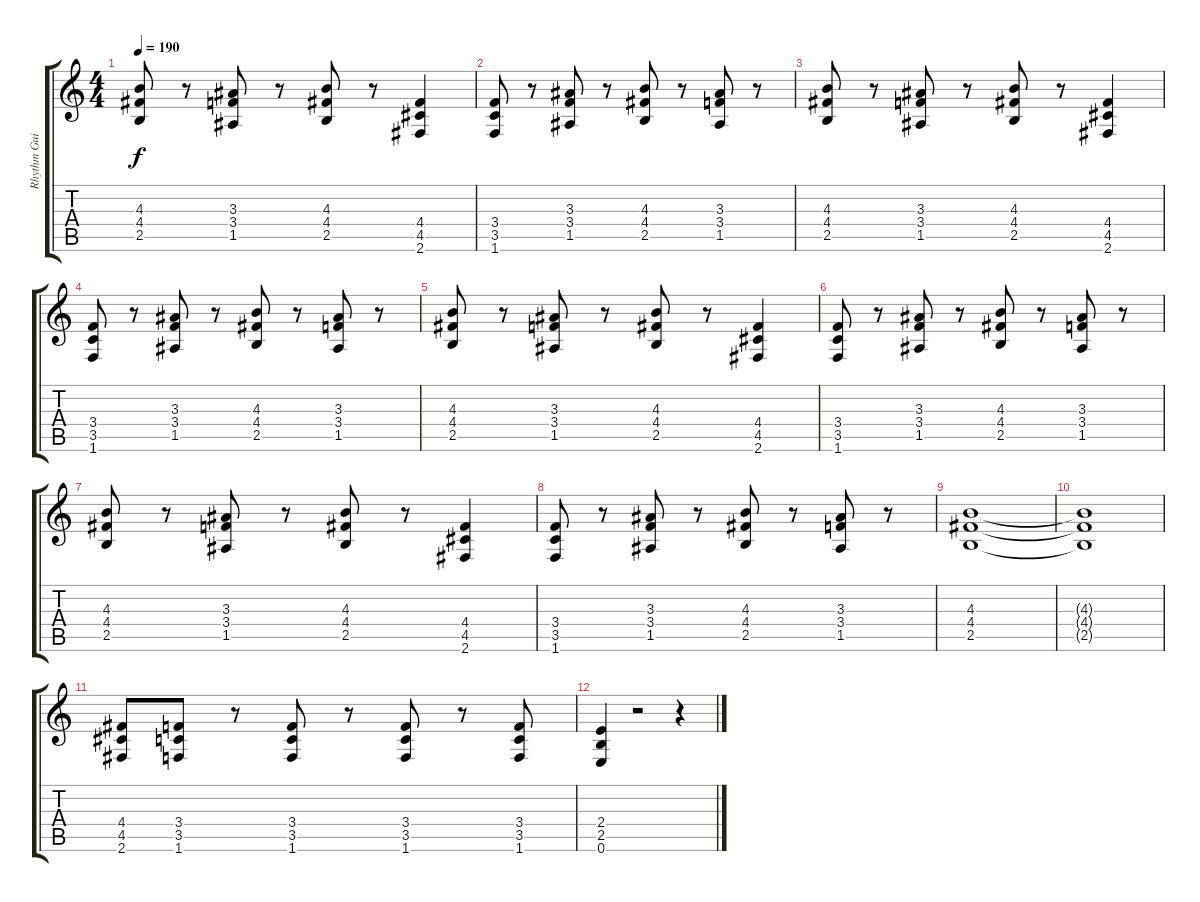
\track ("Rhythm Guitar 1" "Rhythm Gui") {instrument distortionguitar}
\staff {score tabs}
\tuning (E4 B3 G3 D3 A2 E2) {hide}
\ts (4 4)
\tempo 190
\clef g2
\ks c
(4.3 4.4 2.5).8{dy f} r.8 (3.3 3.4 1.5).8 r.8 (4.3 4.4 2.5).8 r.8 (4.4 4.5 2.6).4 |
(3.4 3.5 1.6).8 r.8 (3.3 3.4 1.5).8 r.8 (4.3 4.4 2.5).8 r.8 (3.3 3.4 1.5).8 r.8 |
(4.3 4.4 2.5).8 r.8 (3.3 3.4 1.5).8 r.8 (4.3 4.4 2.5).8 r.8 (4.4 4.5 2.6).4 |
(3.4 3.5 1.6).8 r.8 (3.3 3.4 1.5).8 r.8 (4.3 4.4 2.5).8 r.8 (3.3 3.4 1.5).8 r.8 |
(4.3 4.4 2.5).8 r.8 (3.3 3.4 1.5).8 r.8 (4.3 4.4 2.5).8 r.8 (4.4 4.5 2.6).4 |
(3.4 3.5 1.6).8 r.8 (3.3 3.4 1.5).8 r.8 (4.3 4.4 2.5).8 r.8 (3.3 3.4 1.5).8 r.8 |
(4.3 4.4 2.5).8 r.8 (3.3 3.4 1.5).8 r.8 (4.3 4.4 2.5).8 r.8 (4.4 4.5 2.6).4 |
(3.4 3.5 1.6).8 r.8 (3.3 3.4 1.5).8 r.8 (4.3 4.4 2.5).8 r.8 (3.3 3.4 1.5).8 r.8 |
(4.3 4.4 2.5).1 |
(4.3{t} 4.4{t} 2.5{t}).1 |
(4.4 4.5 2.6).8 (3.4 3.5 1.6).8 r.8 (3.4 3.5 1.6).8 r.8 (3.4 3.5 1.6).8 r.8 (3.4 3.5 1.6).8 |
(2.4 2.5 0.6).4 r.2 r.4
